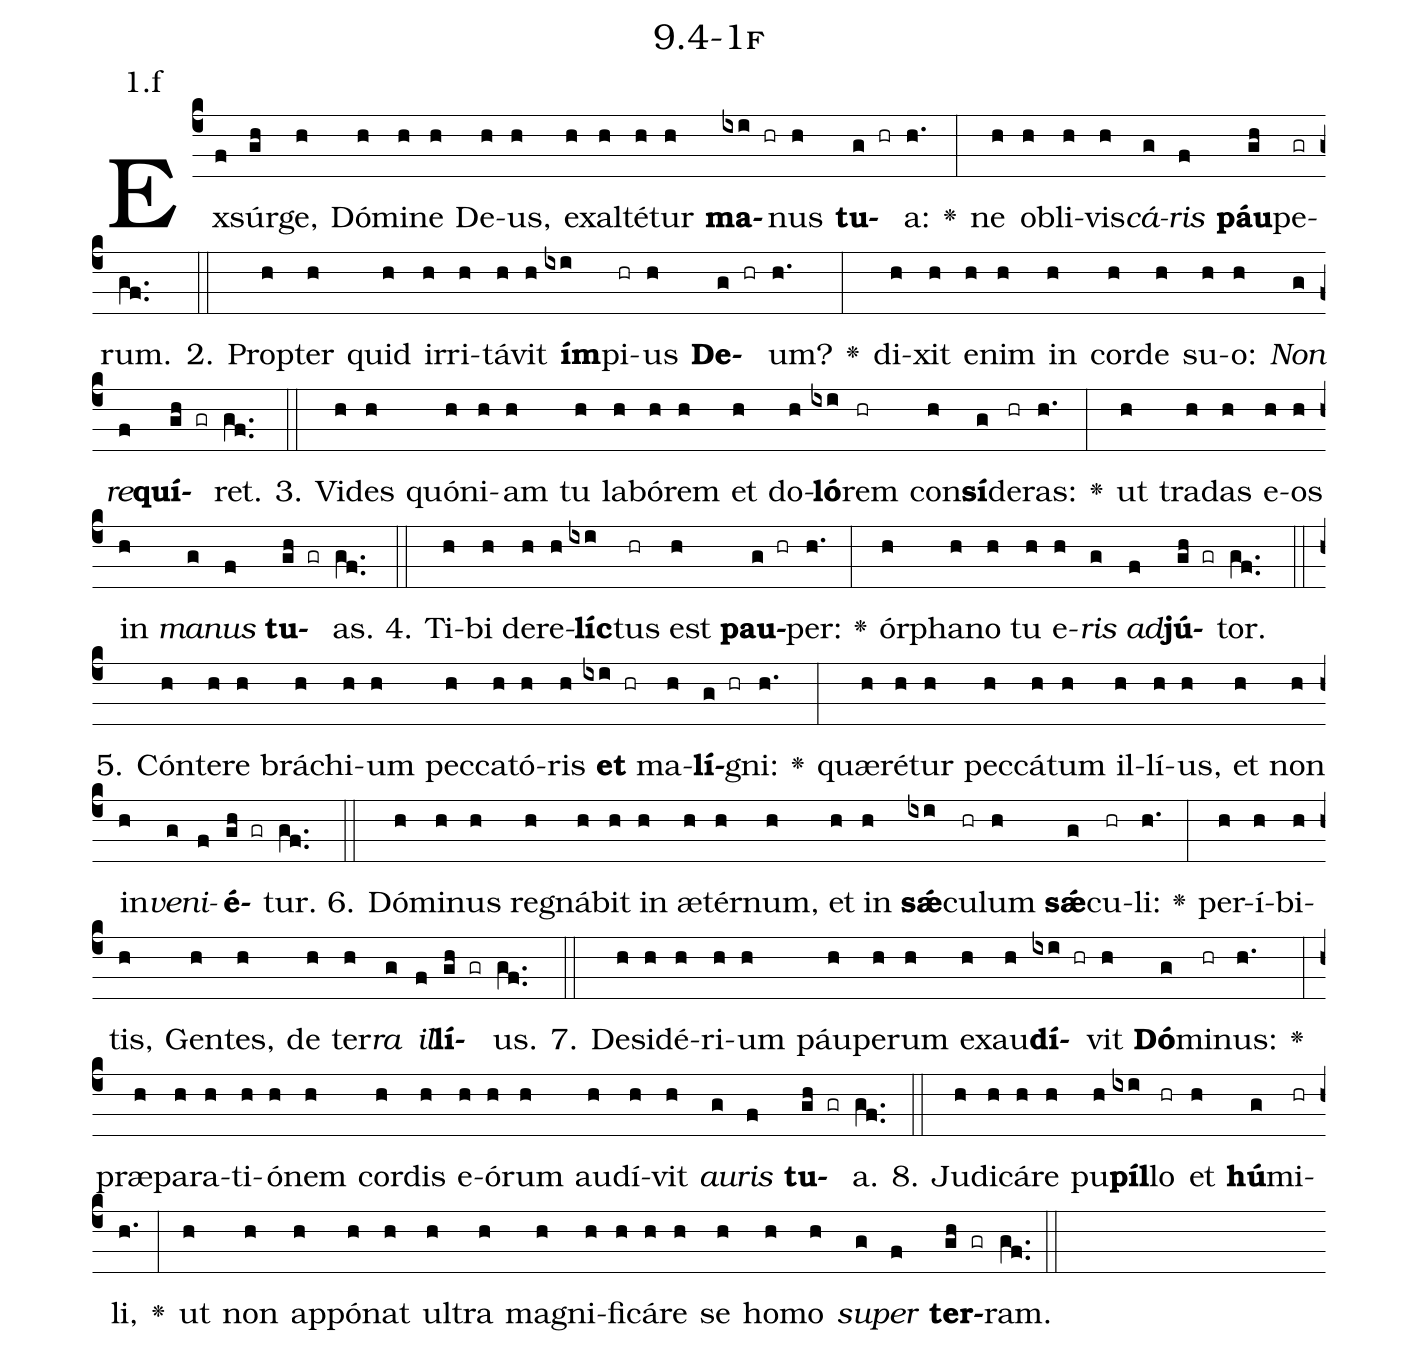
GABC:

name: 9.4-1f;
annotation: 1.f;
%%
(c4)Ex(f)súr(gh)ge,(h) Dó(h)mi(h)ne(h) De(h)us,(h) ex(h)al(h)té(h)tur(h) <b>ma</b>(ixi hr)nus(h) <b>tu</b>(g hr)a:(h.) <v>\greheightstar</v>(:) ne(h) ob(h)li(h)vis(h)<i>cá</i>(g)<i>ris</i>(f) <b>páu</b>(gh)pe(gr)rum.(gf..) (::)
2. Prop(h)ter(h) quid(h) ir(h)ri(h)tá(h)vit(h) <b>ím</b>(ixi)pi(hr)us(h) <b>De</b>(g hr)um?(h.) <v>\greheightstar</v>(:) di(h)xit(h) e(h)nim(h) in(h) cor(h)de(h) su(h)o:(h) <i>Non</i>(g) <i>re</i>(f)<b>quí</b>(gh gr)ret.(gf..) (::)
3. Vi(h)des(h) quón(h)i(h)am(h) tu(h) la(h)bó(h)rem(h) et(h) do(h)<b>ló</b>(ixi)rem(hr) con(h)<b>sí</b>(g)de(hr)ras:(h.) <v>\greheightstar</v>(:) ut(h) tra(h)das(h) e(h)os(h) in(h) <i>ma</i>(g)<i>nus</i>(f) <b>tu</b>(gh gr)as.(gf..) (::)
4. Ti(h)bi(h) de(h)re(h)<b>líc</b>(ixi)tus(hr) est(h) <b>pau</b>(g hr)per:(h.) <v>\greheightstar</v>(:) ór(h)pha(h)no(h) tu(h) e(h)<i>ris</i>(g) <i>ad</i>(f)<b>jú</b>(gh gr)tor.(gf..) (::)
5. Cón(h)te(h)re(h) brá(h)chi(h)um(h) pec(h)ca(h)tó(h)ris(h) <b>et</b>(ixi hr) ma(h)<b>lí</b>(g hr)gni:(h.) <v>\greheightstar</v>(:) quæ(h)ré(h)tur(h) pec(h)cá(h)tum(h) il(h)lí(h)us,(h) et(h) non(h) in(h)<i>ve</i>(g)<i>ni</i>(f)<b>é</b>(gh gr)tur.(gf..) (::)
6. Dó(h)mi(h)nus(h) re(h)gná(h)bit(h) in(h) æ(h)tér(h)num,(h) et(h) in(h) <b>sǽ</b>(ixi)cu(hr)lum(h) <b>sǽ</b>(g)cu(hr)li:(h.) <v>\greheightstar</v>(:) per(h)í(h)bi(h)tis,(h) Gen(h)tes,(h) de(h) ter(h)<i>ra</i>(g) <i>il</i>(f)<b>lí</b>(gh gr)us.(gf..) (::)
7. De(h)si(h)dé(h)ri(h)um(h) páu(h)pe(h)rum(h) ex(h)au(h)<b>dí</b>(ixi hr)vit(h) <b>Dó</b>(g)mi(hr)nus:(h.) <v>\greheightstar</v>(:) præ(h)pa(h)ra(h)ti(h)ó(h)nem(h) cor(h)dis(h) e(h)ó(h)rum(h) au(h)dí(h)vit(h) <i>au</i>(g)<i>ris</i>(f) <b>tu</b>(gh gr)a.(gf..) (::)
8. Ju(h)di(h)cá(h)re(h) pu(h)<b>píl</b>(ixi)lo(hr) et(h) <b>hú</b>(g)mi(hr)li,(h.) <v>\greheightstar</v>(:) ut(h) non(h) ap(h)pó(h)nat(h) ul(h)tra(h) ma(h)gni(h)fi(h)cá(h)re(h) se(h) ho(h)mo(h) <i>su</i>(g)<i>per</i>(f) <b>ter</b>(gh gr)ram.(gf..) (::)
